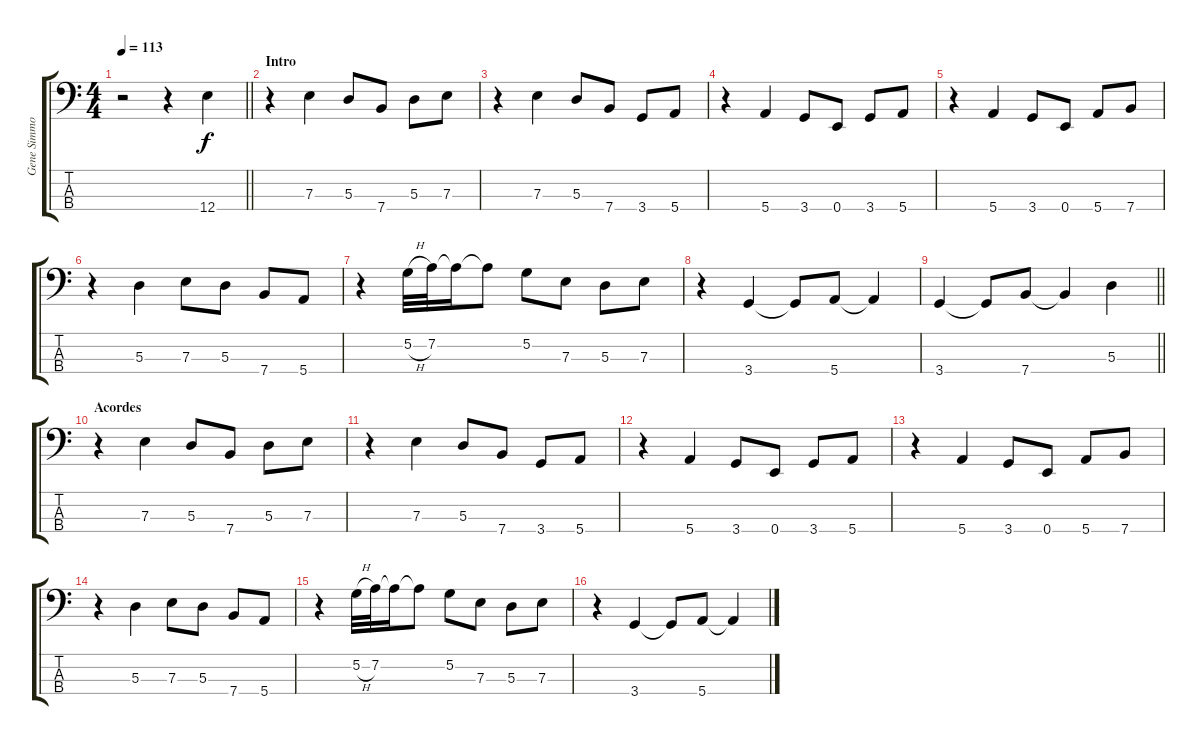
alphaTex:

\track ("Gene Simmons" "Gene Simmo") {instrument acousticbass}
\staff {score tabs}
\tuning (G2 D2 A1 E1) {hide}
\ts (4 4)
\tempo 113
\clef f4
\barLineRight lightlight
\ks c
r.2{dy f instrument acousticbass} r.4 12.4.4 |
\section ("" "Intro")
r.4 7.3.4 5.3.8 7.4.8 5.3.8 7.3.8 |
r.4 7.3.4 5.3.8 7.4.8 3.4.8 5.4.8 |
r.4 5.4.4 3.4.8 0.4.8 3.4.8 5.4.8 |
r.4 5.4.4 3.4.8 0.4.8 5.4.8 7.4.8 |
r.4 5.3.4 7.3.8 5.3.8 7.4.8 5.4.8 |
r.4 5.2{h}.32 7.2.32 7.2{t}.16 7.2{t}.8 5.2.8 7.3.8 5.3.8 7.3.8 |
r.4 3.4.4 3.4{t}.8 5.4.8 5.4{t}.4 |
\barLineRight lightlight
3.4.4 3.4{t}.8 7.4.8 7.4{t}.4 5.3.4 |
\section ("" "Acordes")
r.4 7.3.4 5.3.8 7.4.8 5.3.8 7.3.8 |
r.4 7.3.4 5.3.8 7.4.8 3.4.8 5.4.8 |
r.4 5.4.4 3.4.8 0.4.8 3.4.8 5.4.8 |
r.4 5.4.4 3.4.8 0.4.8 5.4.8 7.4.8 |
r.4 5.3.4 7.3.8 5.3.8 7.4.8 5.4.8 |
r.4 5.2{h}.32 7.2.32 7.2{t}.16 7.2{t}.8 5.2.8 7.3.8 5.3.8 7.3.8 |
r.4 3.4.4 3.4{t}.8 5.4.8 5.4{t}.4
